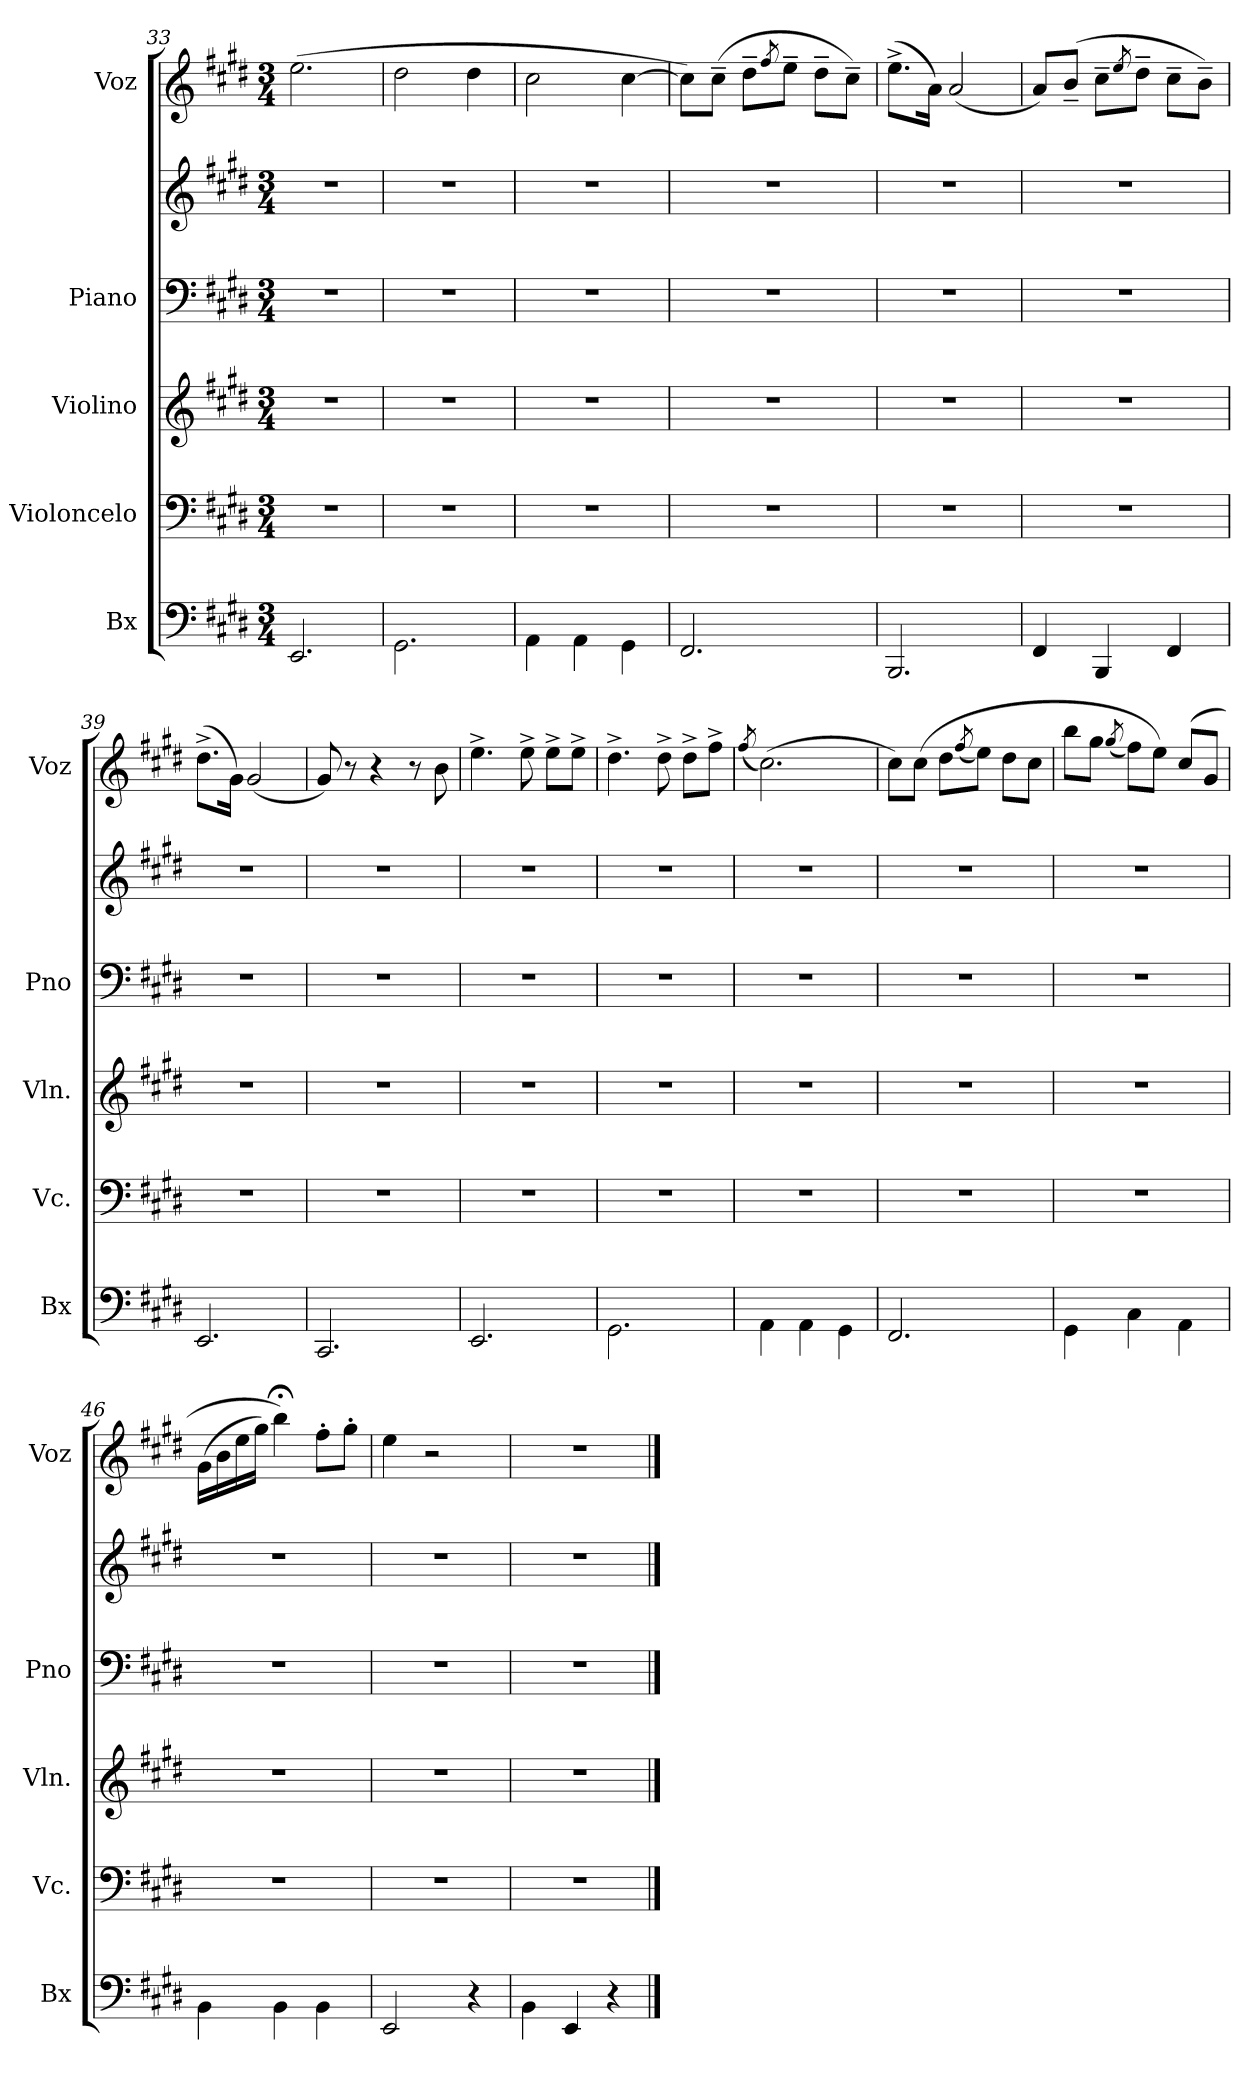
**kern	**kern	**kern	**kern	**kern	**kern
*part5	*part4	*part3	*part2	*part2	*part1
*staff6	*staff5	*staff4	*staff3	*staff2	*staff1
*I"Bx	*I"Violoncelo	*I"Violino	*I"Piano	*	*I"Voz
*I'Bx	*I'Vc.	*I'Vln.	*I'Pno	*	*I'Voz
*	*clefF4	*clefG2	*clefF4	*clefG2	*clefG2
*ITrd7c12	*	*	*	*	*
*k[f#c#g#d#]	*k[f#c#g#d#]	*k[f#c#g#d#]	*k[f#c#g#d#]	*k[f#c#g#d#]	*k[f#c#g#d#]
*M3/4	*M3/4	*M3/4	*M3/4	*M3/4	*M3/4
=33	=33	=33	=33	=33	=33
2.EEE/	2.r	2.r	2.r	2.r	(2.ee\
=34	=34	=34	=34	=34	=34
2.GGG#\	2.r	2.r	2.r	2.r	2dd#\
.	.	.	.	.	4dd#\
!!LO:LB:g=z
=35	=35	=35	=35	=35	=35
4AAA\	2.r	2.r	2.r	2.r	2cc#\
4AAA\	.	.	.	.	.
4GGG#\	.	.	.	.	[4cc#\
=36	=36	=36	=36	=36	=36
2.FFF#/	2.r	2.r	2.r	2.r	8cc#\L])
.	.	.	.	.	(8cc#~\J
.	.	.	.	.	8dd#~\L
.	.	.	.	.	8qff#/
.	.	.	.	.	8ee~\J
.	.	.	.	.	8dd#~\L
.	.	.	.	.	8cc#~\J)
=37	=37	=37	=37	=37	=37
2.BBBB/	2.r	2.r	2.r	2.r	(8.ee^\L
.	.	.	.	.	16a\Jk)
.	.	.	.	.	(2a/
=38	=38	=38	=38	=38	=38
4FFF#/	2.r	2.r	2.r	2.r	8a/L)
.	.	.	.	.	(8b~/J
4BBBB/	.	.	.	.	8cc#~\L
.	.	.	.	.	8qee/
.	.	.	.	.	8dd#~\J
4FFF#/	.	.	.	.	8cc#~\L
.	.	.	.	.	8b~\J)
=39	=39	=39	=39	=39	=39
2.EEE/	2.r	2.r	2.r	2.r	(8.dd#^\L
.	.	.	.	.	16g#\Jk)
.	.	.	.	.	(2g#/
=40	=40	=40	=40	=40	=40
2.CCC#/	2.r	2.r	2.r	2.r	8g#/)
.	.	.	.	.	8r
.	.	.	.	.	4r
.	.	.	.	.	8r
.	.	.	.	.	8b\
=41	=41	=41	=41	=41	=41
2.EEE/	2.r	2.r	2.r	2.r	4.ee^\
.	.	.	.	.	8ee^\
.	.	.	.	.	8ee^\L
.	.	.	.	.	8ee^\J
=42	=42	=42	=42	=42	=42
2.GGG#\	2.r	2.r	2.r	2.r	4.dd#^\
.	.	.	.	.	8dd#^\
.	.	.	.	.	8dd#^\L
.	.	.	.	.	8ff#^\J
=43	=43	=43	=43	=43	=43
.	.	.	.	.	(8qff#/
4AAA\	2.r	2.r	2.r	2.r	(2.cc#\)
4AAA\	.	.	.	.	.
4GGG#\	.	.	.	.	.
!!LO:LB:g=z
=44	=44	=44	=44	=44	=44
2.FFF#/	2.r	2.r	2.r	2.r	8cc#\L)
.	.	.	.	.	(8cc#\J
.	.	.	.	.	8dd#\L
.	.	.	.	.	(8qff#/
.	.	.	.	.	8ee\J)
.	.	.	.	.	8dd#\L
.	.	.	.	.	8cc#\J
=45	=45	=45	=45	=45	=45
4GGG#\	2.r	2.r	2.r	2.r	8bb\L
.	.	.	.	.	8gg#\J
.	.	.	.	.	(8qgg#/
4CC#\	.	.	.	.	8ff#\L)
.	.	.	.	.	8ee\J)
4AAA\	.	.	.	.	(8cc#/L
.	.	.	.	.	8g#/J
=46	=46	=46	=46	=46	=46
4BBB\	2.r	2.r	2.r	2.r	(16g#\LL
.	.	.	.	.	16b\
.	.	.	.	.	16ee\
.	.	.	.	.	16gg#\JJ)
4BBB\	.	.	.	.	4bb;<\)
4BBB\	.	.	.	.	8ff#'\L
.	.	.	.	.	8gg#'\J
=47	=47	=47	=47	=47	=47
2EEE/	2.r	2.r	2.r	2.r	4ee\
.	.	.	.	.	2r
4r	.	.	.	.	.
=48	=48	=48	=48	=48	=48
4BBB\	2.r	2.r	2.r	2.r	2.r
4EEE/	.	.	.	.	.
4r	.	.	.	.	.
==	==	==	==	==	==
*-	*-	*-	*-	*-	*-
